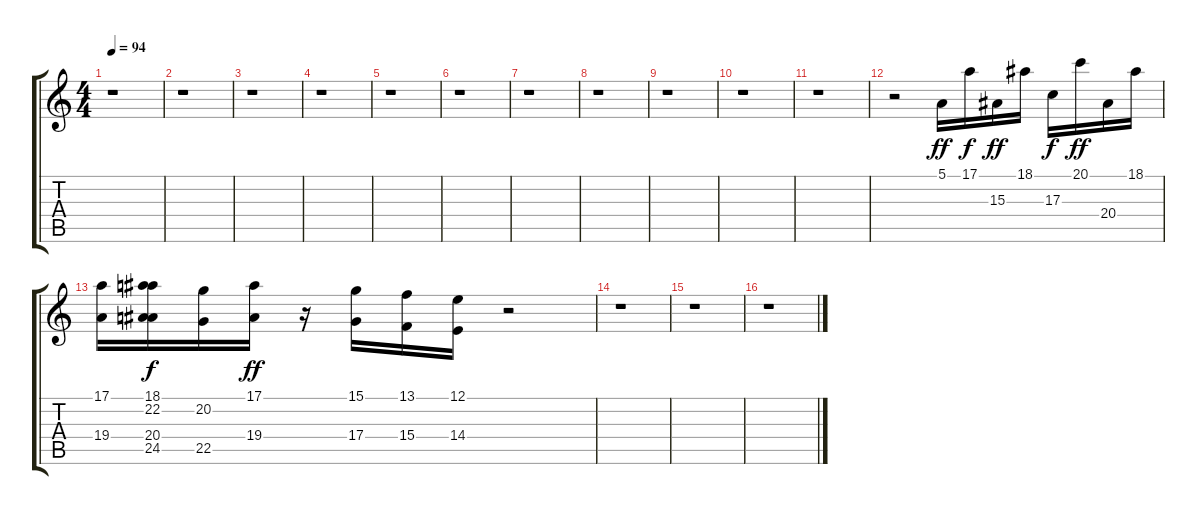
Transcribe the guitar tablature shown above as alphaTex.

\track "" {instrument dulcimer}
\staff {score tabs}
\tuning (E4 B3 G3 D3 A2 E2) {hide}
\ts (4 4)
\tempo 94
\clef g2
\ks c
r.1{dy ff} |
r.1 |
r.1 |
r.1 |
r.1 |
r.1 |
r.1 |
r.1 |
r.1 |
r.1 |
r.1 |
r.2 5.1.16 17.1.16{dy f} 15.3.16{dy ff} 18.1.16 17.3.16{dy f} 20.1.16{dy ff} 20.4.16 18.1.16 |
(17.1 19.4).16 (18.1 22.2 20.4 24.5).16{dy f} (20.2 22.5).16 (17.1 19.4).16{dy ff} r.16 (15.1 17.4).16 (13.1 15.4).16 (12.1 14.4).16 r.2 |
r.1 |
r.1 |
r.1
